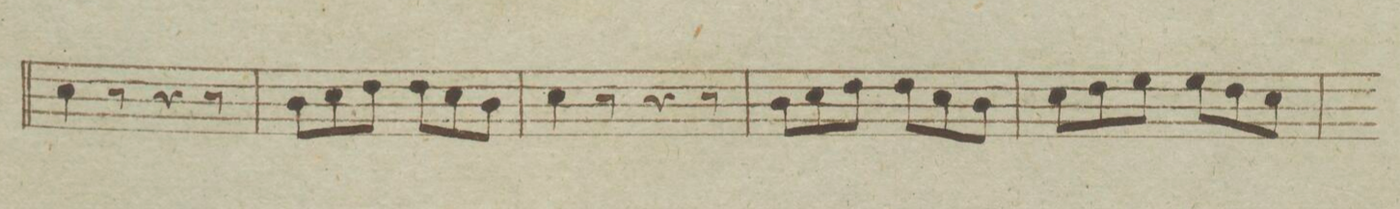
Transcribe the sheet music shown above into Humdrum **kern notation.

**kern	**dynam
*I"Clarinetto Secondo in B.	*
*clefG2	*
*k[fnb-e-]	*
*met(c)	*
*M6/8	*
4b-\	.
8r	.
4r	.
8r	.
=212	=212
8a\L	.
8b-\	.
8cc\J	.
8cc\L	.
8b-\	.
8a\J	.
=213	=213
4b-\	.
8r	.
4r	.
8r	.
=214	=214
8a\L	.
8b-\	.
8cc\J	.
8cc\L	.
8b-\	.
8a\J	.
=215	=215
8b-\L	.
8cc\	.
8dd\J	.
8dd\L	.
8cc\	.
8b-\J	.
=216	=216
*-	*-
